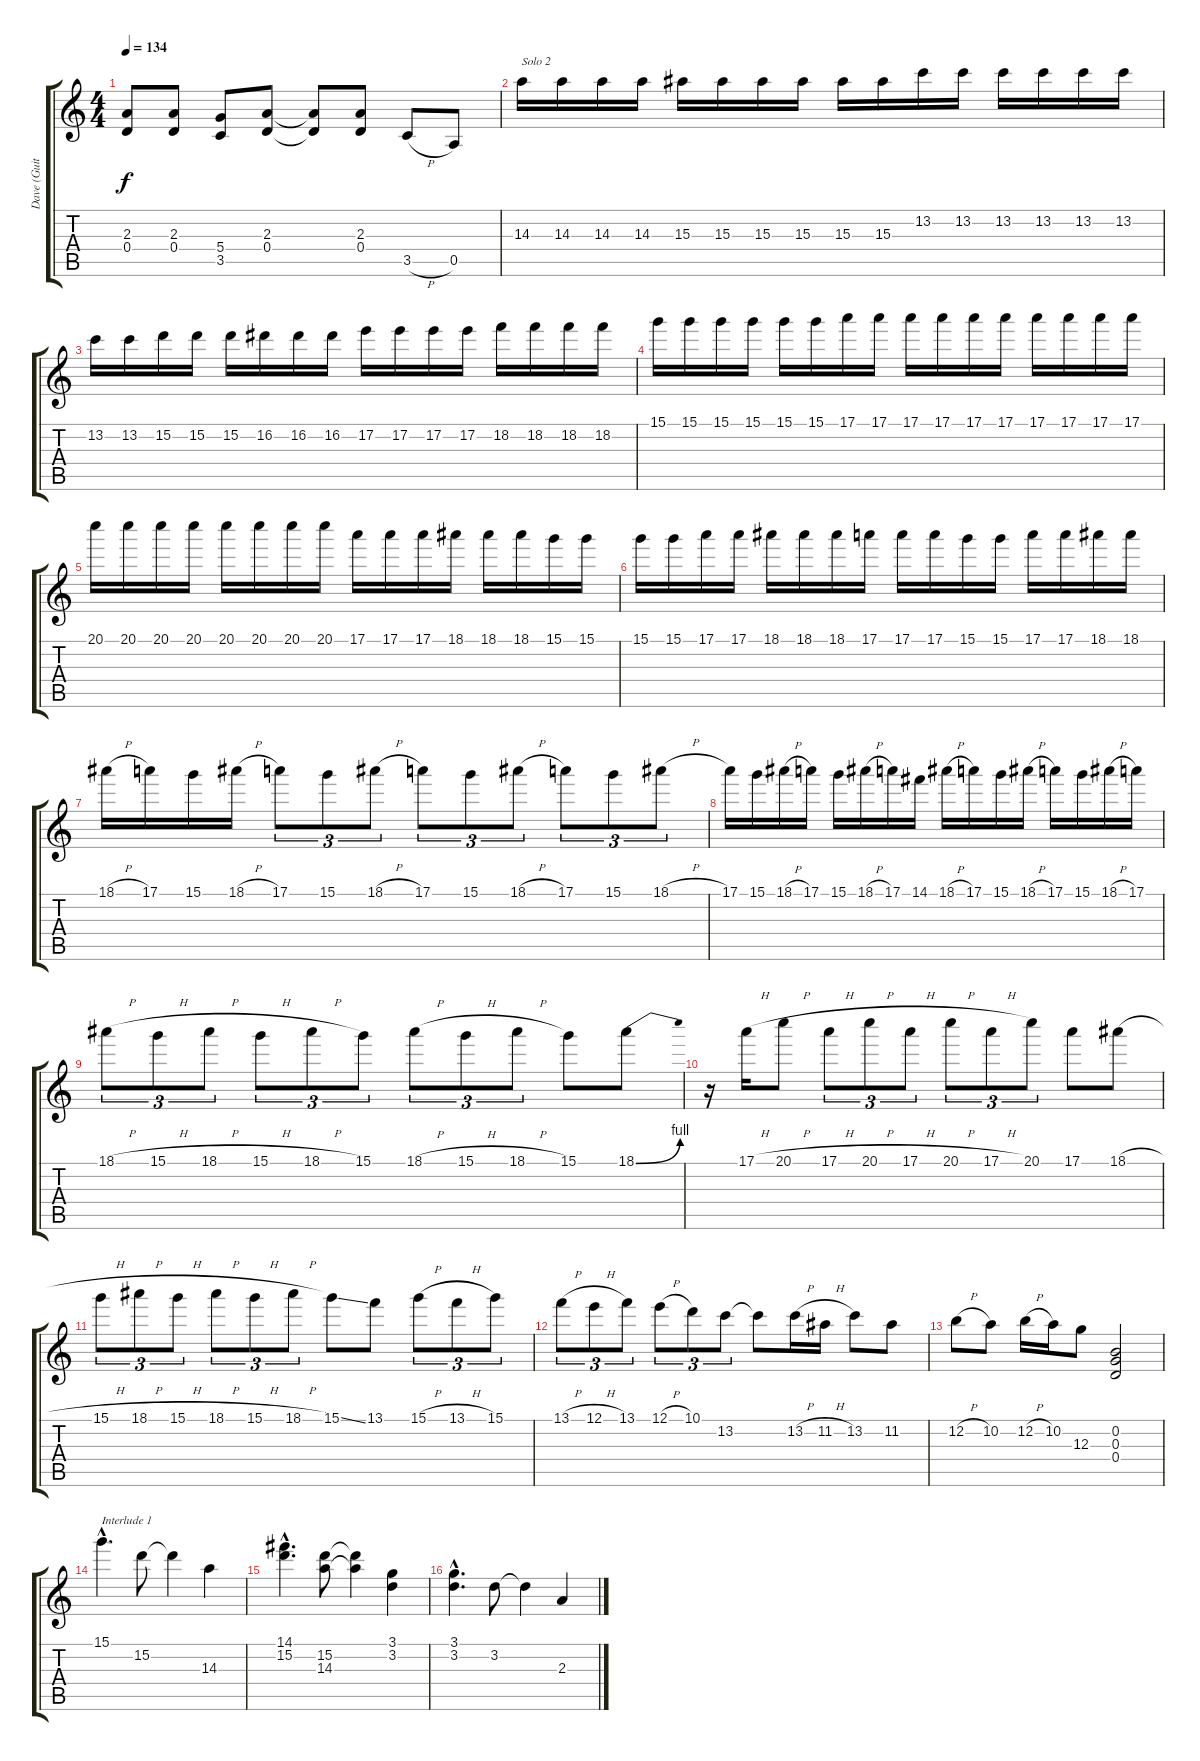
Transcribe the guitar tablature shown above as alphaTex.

\track ("Dave (Guitar 1)" "Dave (Guit") {instrument distortionguitar}
\staff {score tabs}
\tuning (E4 B3 G3 D3 A2 E2) {hide}
\ts (4 4)
\tempo 134
\clef g2
\ks c
(2.3 0.4).8{dy f} (2.3 0.4).8 (5.4 3.5).8 (2.3 0.4).8 (2.3{t} 0.4{t}).8 (2.3 0.4).8 3.5{h}.8 0.5.8 |
14.3.16{txt "Solo 2"} 14.3.16 14.3.16 14.3.16 15.3.16 15.3.16 15.3.16 15.3.16 15.3.16 15.3.16 13.2.16 13.2.16 13.2.16 13.2.16 13.2.16 13.2.16 |
13.2.16 13.2.16 15.2.16 15.2.16 15.2.16 16.2.16 16.2.16 16.2.16 17.2.16 17.2.16 17.2.16 17.2.16 18.2.16 18.2.16 18.2.16 18.2.16 |
15.1.16 15.1.16 15.1.16 15.1.16 15.1.16 15.1.16 17.1.16 17.1.16 17.1.16 17.1.16 17.1.16 17.1.16 17.1.16 17.1.16 17.1.16 17.1.16 |
20.1.16 20.1.16 20.1.16 20.1.16 20.1.16 20.1.16 20.1.16 20.1.16 17.1.16 17.1.16 17.1.16 18.1.16 18.1.16 18.1.16 15.1.16 15.1.16 |
15.1.16 15.1.16 17.1.16 17.1.16 18.1.16 18.1.16 18.1.16 17.1.16 17.1.16 17.1.16 15.1.16 15.1.16 17.1.16 17.1.16 18.1.16 18.1.16 |
18.1{h}.16 17.1.16 15.1.16 18.1{h}.16 17.1.8{tu (3 2)} 15.1.8{tu (3 2)} 18.1{h}.8{tu (3 2)} 17.1.8{tu (3 2)} 15.1.8{tu (3 2)} 18.1{h}.8{tu (3 2)} 17.1.8{tu (3 2)} 15.1.8{tu (3 2)} 18.1{h}.8{tu (3 2)} |
17.1.16 15.1.16 18.1{h}.16 17.1.16 15.1.16 18.1{h}.16 17.1.16 14.1.16 18.1{h}.16 17.1.16 15.1.16 18.1{h}.16 17.1.16 15.1.16 18.1{h}.16 17.1.16 |
18.1{h}.8{tu (3 2)} 15.1{h}.8{tu (3 2)} 18.1{h}.8{tu (3 2)} 15.1{h}.8{tu (3 2)} 18.1{h}.8{tu (3 2)} 15.1.8{tu (3 2)} 18.1{h}.8{tu (3 2)} 15.1{h}.8{tu (3 2)} 18.1{h}.8{tu (3 2)} 15.1.8 18.1{be (bend 0 0 60 4)}.8 |
r.16 17.1{h}.16 20.1{h}.8 17.1{h}.8{tu (3 2)} 20.1{h}.8{tu (3 2)} 17.1{h}.8{tu (3 2)} 20.1{h}.8{tu (3 2)} 17.1{h}.8{tu (3 2)} 20.1.8{tu (3 2)} 17.1.8 18.1{h}.8 |
15.1{h}.8{tu (3 2)} 18.1{h}.8{tu (3 2)} 15.1{h}.8{tu (3 2)} 18.1{h}.8{tu (3 2)} 15.1{h}.8{tu (3 2)} 18.1{h}.8{tu (3 2)} 15.1{ss}.8 13.1.8 15.1{h}.8{tu (3 2)} 13.1{h}.8{tu (3 2)} 15.1.8{tu (3 2)} |
13.1{h}.8{tu (3 2)} 12.1{h}.8{tu (3 2)} 13.1.8{tu (3 2)} 12.1{h}.8{tu (3 2)} 10.1.8{tu (3 2)} 13.2.8{tu (3 2)} 13.2{t}.8 13.2{h}.16 11.2{h}.16 13.2.8 11.2.8 |
12.2{h}.8 10.2.8 12.2{h}.16 10.2.16 12.3.8 (0.2 0.3 0.4).2 |
15.1{hac}.4{d txt "Interlude 1"} 15.2.8 15.2{t}.4 14.3.4 |
(14.1{hac} 15.2{hac}).4{d} (15.2 14.3).8 (15.2{t} 14.3{t}).4 (3.1 3.2).4 |
(3.1{hac} 3.2{hac}).4{d} 3.2.8 3.2{t}.4 2.3.4
